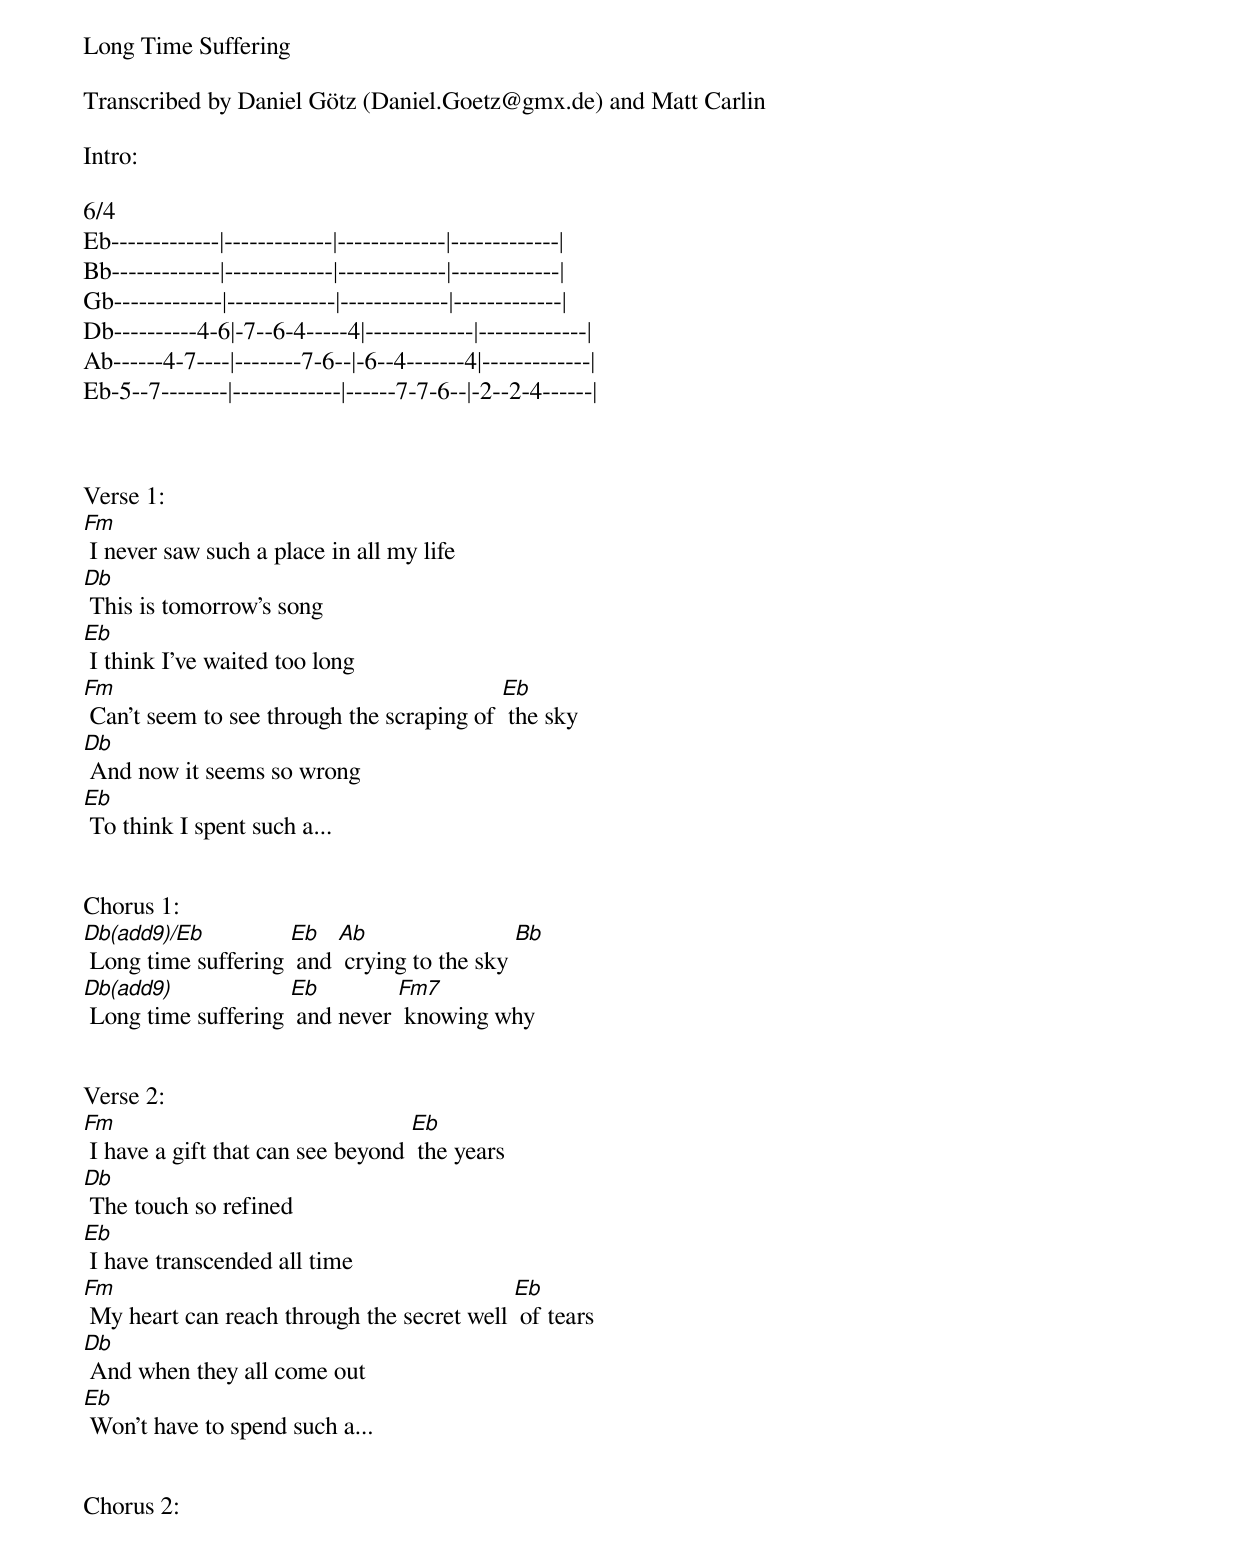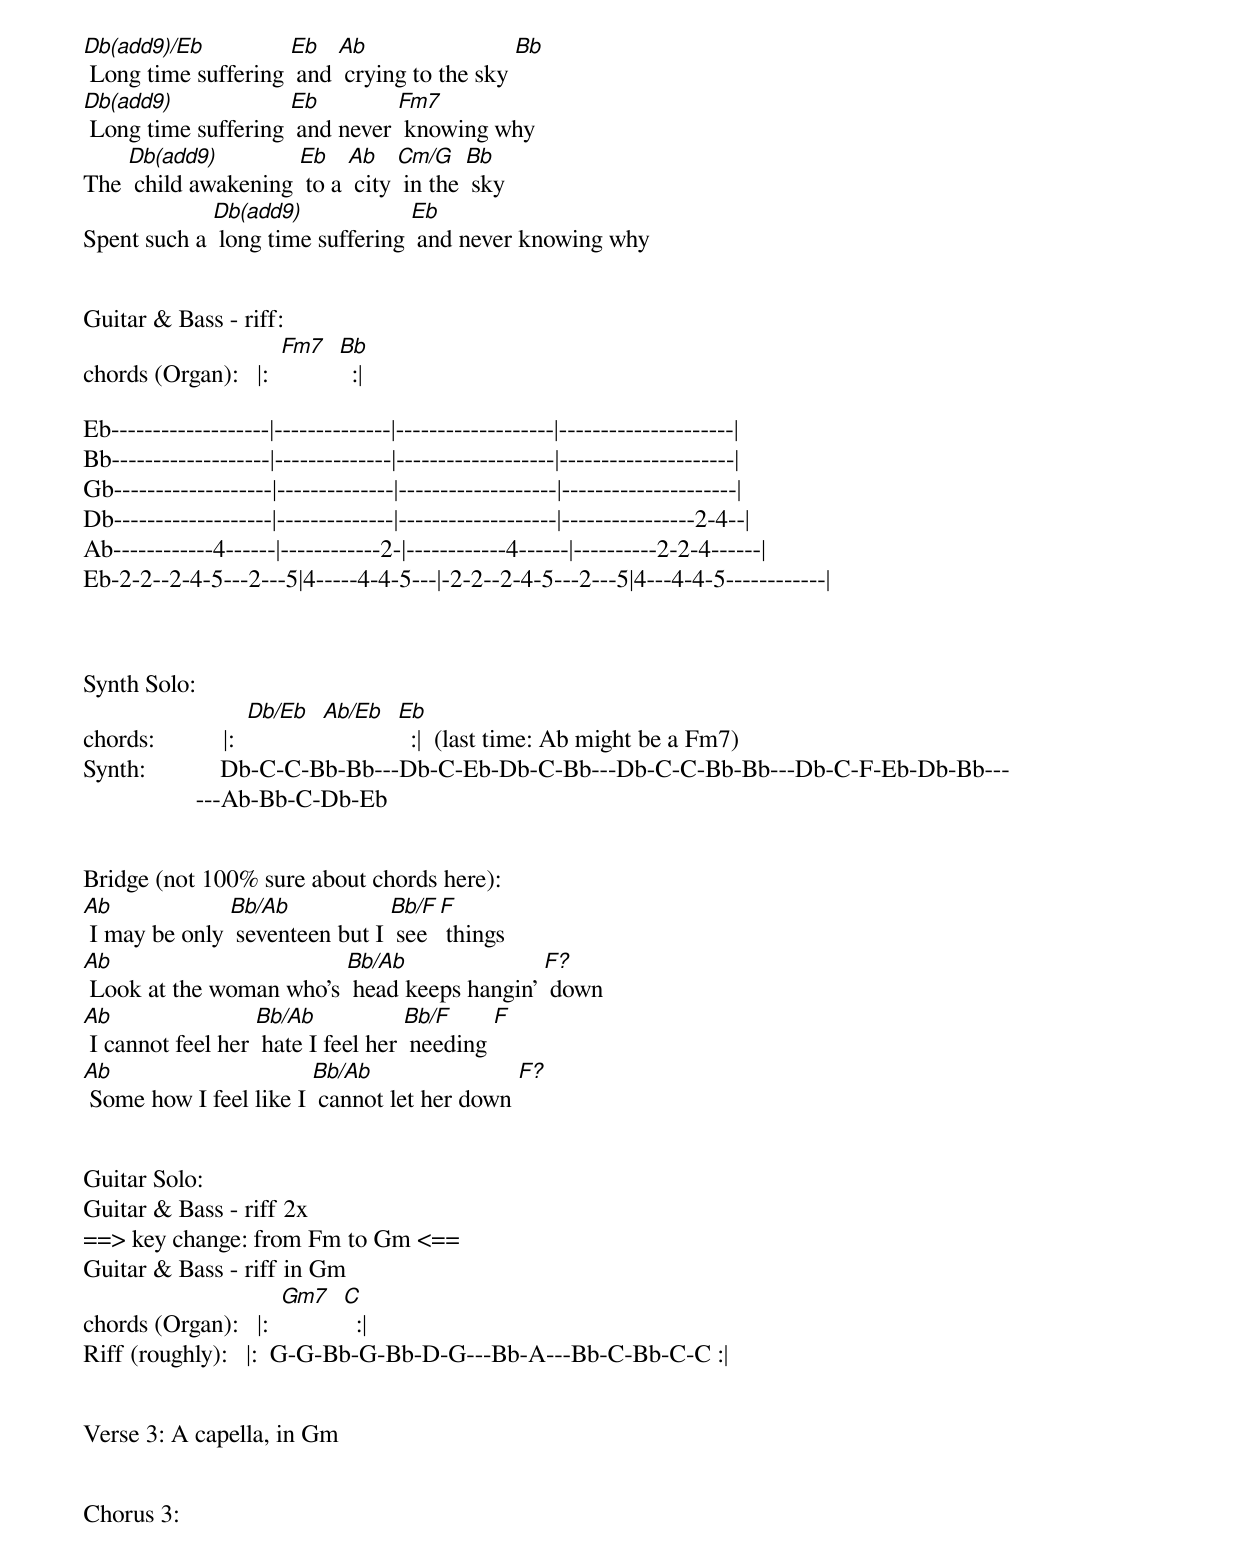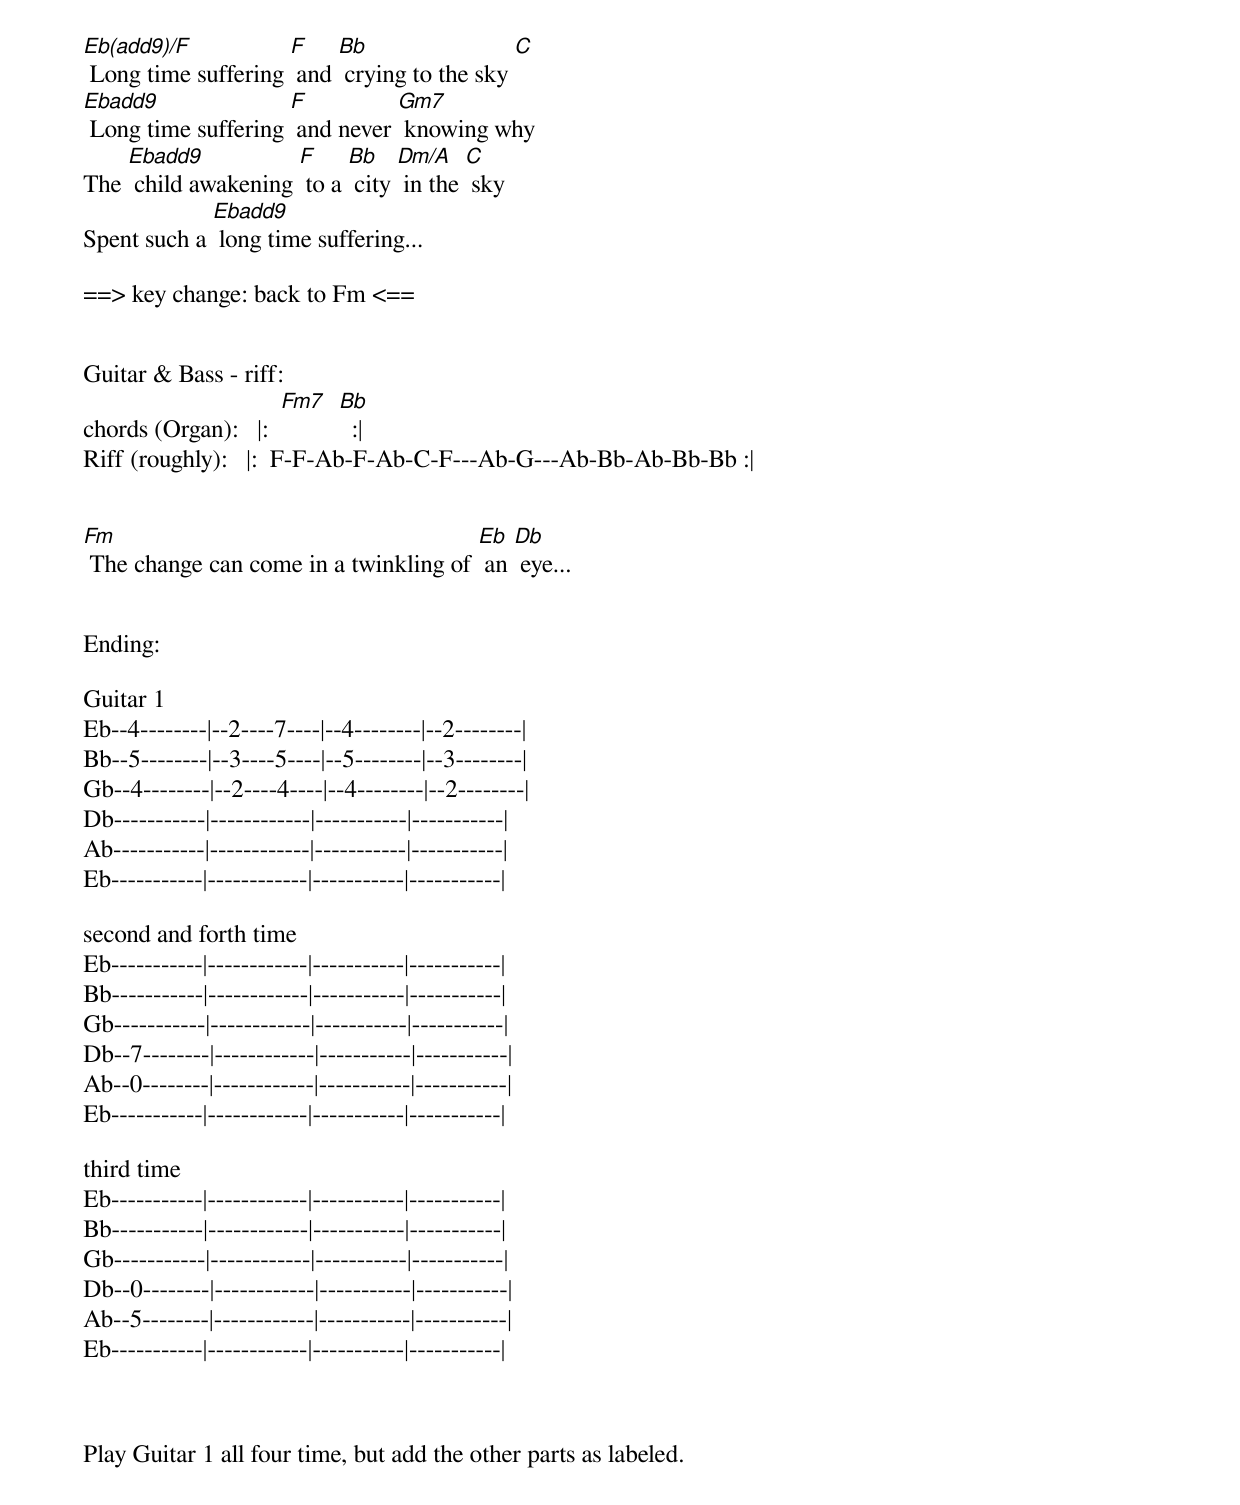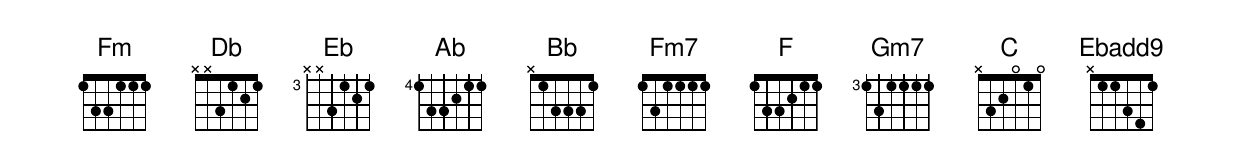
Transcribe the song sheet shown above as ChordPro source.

Long Time Suffering

Transcribed by Daniel Götz (Daniel.Goetz@gmx.de) and Matt Carlin

Intro:

6/4
Eb-------------|-------------|-------------|-------------|
Bb-------------|-------------|-------------|-------------|
Gb-------------|-------------|-------------|-------------|
Db----------4-6|-7--6-4-----4|-------------|-------------|
Ab------4-7----|--------7-6--|-6--4-------4|-------------|
Eb-5--7--------|-------------|------7-7-6--|-2--2-4------|



Verse 1:
[Fm] I never saw such a place in all my life
[Db] This is tomorrow's song
[Eb] I think I've waited too long
[Fm] Can't seem to see through the scraping of [Eb] the sky
[Db] And now it seems so wrong
[Eb] To think I spent such a...


Chorus 1:
[Db(add9)/Eb] Long time suffering [Eb] and [Ab] crying to the sky [Bb]
[Db(add9)] Long time suffering [Eb] and never [Fm7] knowing why


Verse 2:
[Fm] I have a gift that can see beyond [Eb] the years
[Db] The touch so refined
[Eb] I have transcended all time
[Fm] My heart can reach through the secret well [Eb] of tears
[Db] And when they all come out
[Eb] Won't have to spend such a...


Chorus 2:
[Db(add9)/Eb] Long time suffering [Eb] and [Ab] crying to the sky [Bb]
[Db(add9)] Long time suffering [Eb] and never [Fm7] knowing why
The [Db(add9)] child awakening [Eb] to a [Ab] city [Cm/G] in the [Bb] sky
Spent such a [Db(add9)] long time suffering [Eb] and never knowing why


Guitar & Bass - riff:
chords (Organ):   |:  [Fm7]  [Bb]  :|

Eb-------------------|--------------|-------------------|---------------------|
Bb-------------------|--------------|-------------------|---------------------|
Gb-------------------|--------------|-------------------|---------------------|
Db-------------------|--------------|-------------------|----------------2-4--|
Ab------------4------|------------2-|------------4------|----------2-2-4------|
Eb-2-2--2-4-5---2---5|4-----4-4-5---|-2-2--2-4-5---2---5|4---4-4-5------------|



Synth Solo:
chords:           |:  [Db/Eb]  [Ab/Eb]  [Eb]  :|  (last time: Ab might be a Fm7)
Synth:            Db-C-C-Bb-Bb---Db-C-Eb-Db-C-Bb---Db-C-C-Bb-Bb---Db-C-F-Eb-Db-Bb---
                  ---Ab-Bb-C-Db-Eb


Bridge (not 100% sure about chords here):
[Ab] I may be only [Bb/Ab] seventeen but I [Bb/F] see [F] things
[Ab] Look at the woman who's [Bb/Ab] head keeps hangin' [F?] down
[Ab] I cannot feel her [Bb/Ab] hate I feel her [Bb/F] needing [F]
[Ab] Some how I feel like I [Bb/Ab] cannot let her down [F?]


Guitar Solo:
Guitar & Bass - riff 2x
==> key change: from Fm to Gm <==
Guitar & Bass - riff in Gm
chords (Organ):   |:  [Gm7]  [C]  :|
Riff (roughly):   |:  G-G-Bb-G-Bb-D-G---Bb-A---Bb-C-Bb-C-C :|


Verse 3: A capella, in Gm


Chorus 3:
[Eb(add9)/F] Long time suffering [F] and [Bb] crying to the sky [C]
[Eb(add9)] Long time suffering [F] and never [Gm7] knowing why
The [Eb(add9)] child awakening [F] to a [Bb] city [Dm/A] in the [C] sky
Spent such a [Eb(add9)] long time suffering...

==> key change: back to Fm <==


Guitar & Bass - riff:
chords (Organ):   |:  [Fm7]  [Bb]  :|
Riff (roughly):   |:  F-F-Ab-F-Ab-C-F---Ab-G---Ab-Bb-Ab-Bb-Bb :|


[Fm] The change can come in a twinkling of [Eb] an [Db] eye...


Ending:

Guitar 1
Eb--4--------|--2----7----|--4--------|--2--------|
Bb--5--------|--3----5----|--5--------|--3--------|
Gb--4--------|--2----4----|--4--------|--2--------|
Db-----------|------------|-----------|-----------|
Ab-----------|------------|-----------|-----------|
Eb-----------|------------|-----------|-----------|

second and forth time
Eb-----------|------------|-----------|-----------|
Bb-----------|------------|-----------|-----------|
Gb-----------|------------|-----------|-----------|
Db--7--------|------------|-----------|-----------|
Ab--0--------|------------|-----------|-----------|
Eb-----------|------------|-----------|-----------|

third time
Eb-----------|------------|-----------|-----------|
Bb-----------|------------|-----------|-----------|
Gb-----------|------------|-----------|-----------|
Db--0--------|------------|-----------|-----------|
Ab--5--------|------------|-----------|-----------|
Eb-----------|------------|-----------|-----------|



Play Guitar 1 all four time, but add the other parts as labeled.
